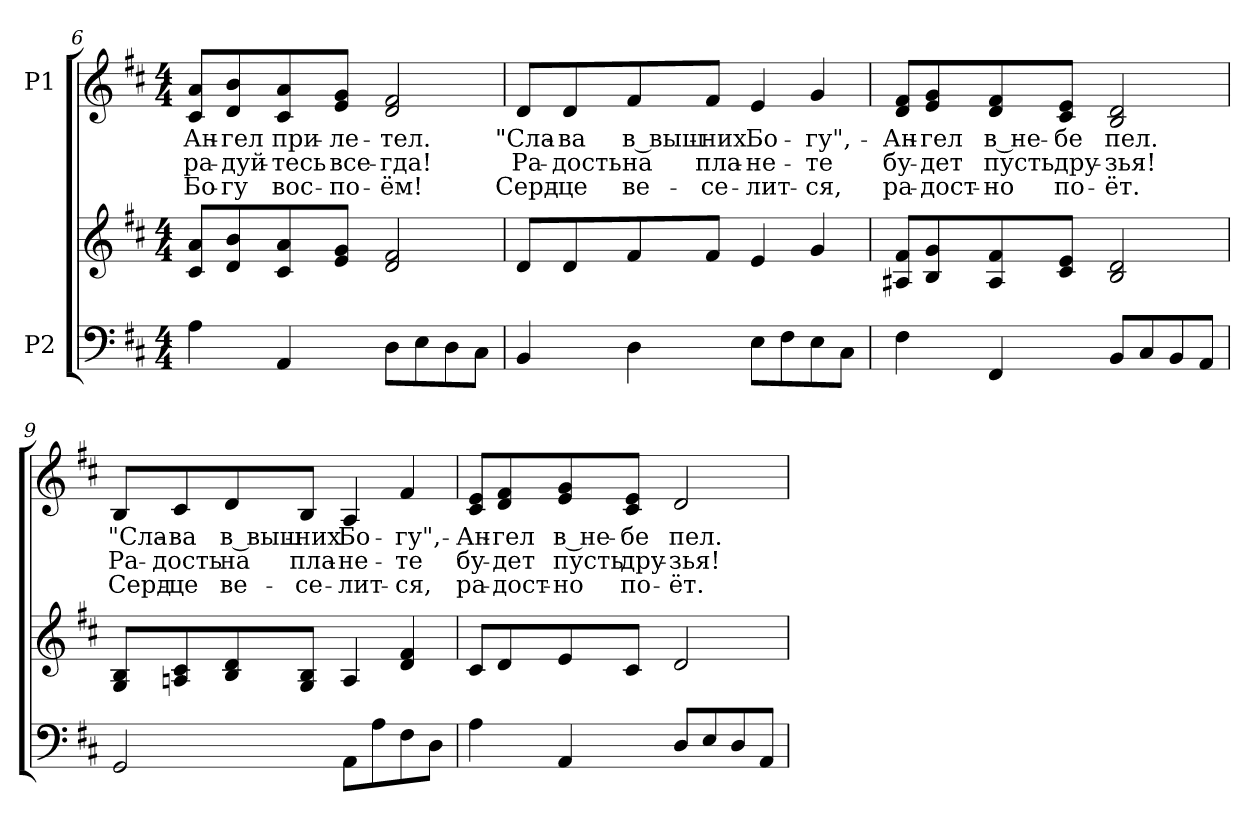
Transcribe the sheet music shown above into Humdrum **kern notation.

**kern	**kern	**kern	**text	**text	**text
*part2	*part2	*part1	*part1	*part1	*part1
*staff3	*staff2	*staff1	*staff1	*staff1	*staff1
*I"P2	*	*I"P1	*	*	*
*clefF4	*clefG2	*clefG2	*	*	*
*k[f#c#]	*k[f#c#]	*k[f#c#]	*	*	*
*D:	*D:	*D:	*	*	*
*M4/4	*M4/4	*M4/4	*	*	*
=6	=6	=6	=6	=6	=6
!	!	!	!LO:LY:b:color=#000000	!LO:LY:b:color=#000000	!LO:LY:b:color=#000000
4Ai\	8c#i/ 8aiL	8c#i/ 8aiL	Ан-	ра-	Бо-
!	!	!	!LO:LY:b:color=#000000	!LO:LY:b:color=#000000	!LO:LY:b:color=#000000
.	8di/ 8bi	8di/ 8bi	-гел	-дуй-	-гу
!	!	!	!LO:LY:b:color=#000000	!LO:LY:b:color=#000000	!LO:LY:b:color=#000000
4AAi/	8c#i/ 8ai	8c#i/ 8ai	при-	-тесь	вос-
!	!	!	!LO:LY:b:color=#000000	!LO:LY:b:color=#000000	!LO:LY:b:color=#000000
.	8ei/ 8giJ	8ei/ 8giJ	-ле-	все-	-по-
!	!	!	!LO:LY:b:color=#000000	!LO:LY:b:color=#000000	!LO:LY:b:color=#000000
8Di\L	2di/ 2f#i	2di/ 2f#i	-тел.	-гда!	-ём!
8Ei\	.	.	.	.	.
8Di\	.	.	.	.	.
8C#i\J	.	.	.	.	.
=7	=7	=7	=7	=7	=7
!	!	!	!LO:LY:b:color=#000000	!LO:LY:b:color=#000000	!LO:LY:b:color=#000000
4BBi/	8di/L	8di/L	"Сла-	Ра-	Серд-
!	!	!	!LO:LY:b:color=#000000	!LO:LY:b:color=#000000	!LO:LY:b:color=#000000
.	8di/	8di/	-ва	-дость	-це
!	!	!	!LO:LY:b:color=#000000	!LO:LY:b:color=#000000	!LO:LY:b:color=#000000
4Di\	8f#i/	8f#i/	в выш-	на	ве-
!	!	!	!LO:LY:b:color=#000000	!LO:LY:b:color=#000000	!LO:LY:b:color=#000000
.	8f#i/J	8f#i/J	-них	пла-	-се-
!	!	!	!LO:LY:b:color=#000000	!LO:LY:b:color=#000000	!LO:LY:b:color=#000000
8Ei\L	4ei/	4ei/	Бо-	-не-	-лит-
8F#i\	.	.	.	.	.
!	!	!	!LO:LY:b:color=#000000	!LO:LY:b:color=#000000	!LO:LY:b:color=#000000
8Ei\	4gi/	4gi/	-гу",-	-те	-ся,
8C#i\J	.	.	.	.	.
!!LO:LB:g=z
=8	=8	=8	=8	=8	=8
!	!	!	!LO:LY:b:color=#000000	!LO:LY:b:color=#000000	!LO:LY:b:color=#000000
4F#i\	8A#Xi/ 8f#iL	8di/ 8f#iL	-Ан-	бу-	ра-
!	!	!	!LO:LY:b:color=#000000	!LO:LY:b:color=#000000	!LO:LY:b:color=#000000
.	8Bi/ 8gi	8ei/ 8gi	-гел	-дет	-дост-
!	!	!	!LO:LY:b:color=#000000	!LO:LY:b:color=#000000	!LO:LY:b:color=#000000
4FF#i/	8A#i/ 8f#i	8di/ 8f#i	в не-	пусть	-но
!	!	!	!LO:LY:b:color=#000000	!LO:LY:b:color=#000000	!LO:LY:b:color=#000000
.	8c#i/ 8eiJ	8c#i/ 8eiJ	-бе	дру-	по-
!	!	!	!LO:LY:b:color=#000000	!LO:LY:b:color=#000000	!LO:LY:b:color=#000000
8BBi/L	2Bi/ 2di	2Bi/ 2di	пел.	-зья!	-ёт.
8C#i/	.	.	.	.	.
8BBi/	.	.	.	.	.
8AAi/J	.	.	.	.	.
=9	=9	=9	=9	=9	=9
!	!	!	!LO:LY:b:color=#000000	!LO:LY:b:color=#000000	!LO:LY:b:color=#000000
2GGi/	8Gi/ 8BiL	8Bi/L	"Сла-	Ра-	Серд-
!	!	!	!LO:LY:b:color=#000000	!LO:LY:b:color=#000000	!LO:LY:b:color=#000000
.	8Ani/ 8c#i	8c#i/	-ва	-дость	-це
!	!	!	!LO:LY:b:color=#000000	!LO:LY:b:color=#000000	!LO:LY:b:color=#000000
.	8Bi/ 8di	8di/	в выш-	на	ве-
!	!	!	!LO:LY:b:color=#000000	!LO:LY:b:color=#000000	!LO:LY:b:color=#000000
.	8Gi/ 8BiJ	8Bi/J	-них	пла-	-се-
!	!	!	!LO:LY:b:color=#000000	!LO:LY:b:color=#000000	!LO:LY:b:color=#000000
8AAi\L	4Ai/	4Ai/	Бо-	-не-	-лит-
8Ai\	.	.	.	.	.
!	!	!	!LO:LY:b:color=#000000	!LO:LY:b:color=#000000	!LO:LY:b:color=#000000
8F#i\	4di/ 4f#i	4f#i/	-гу",-	-те	-ся,
8Di\J	.	.	.	.	.
=10	=10	=10	=10	=10	=10
!	!	!	!LO:LY:b:color=#000000	!LO:LY:b:color=#000000	!LO:LY:b:color=#000000
4Ai\	8c#i/L	8c#i/ 8eiL	-Ан-	бу-	ра-
!	!	!	!LO:LY:b:color=#000000	!LO:LY:b:color=#000000	!LO:LY:b:color=#000000
.	8di/	8di/ 8f#i	-гел	-дет	-дост-
!	!	!	!LO:LY:b:color=#000000	!LO:LY:b:color=#000000	!LO:LY:b:color=#000000
4AAi/	8ei/	8ei/ 8gi	в не-	пусть	-но
!	!	!	!LO:LY:b:color=#000000	!LO:LY:b:color=#000000	!LO:LY:b:color=#000000
.	8c#i/J	8c#i/ 8eiJ	-бе	дру-	по-
!	!	!	!LO:LY:b:color=#000000	!LO:LY:b:color=#000000	!LO:LY:b:color=#000000
8Di/L	2di/	2di/	пел.	-зья!	-ёт.
8Ei/	.	.	.	.	.
8Di/	.	.	.	.	.
8AAi/J	.	.	.	.	.
=	=	=	=	=	=
*-	*-	*-	*-	*-	*-
